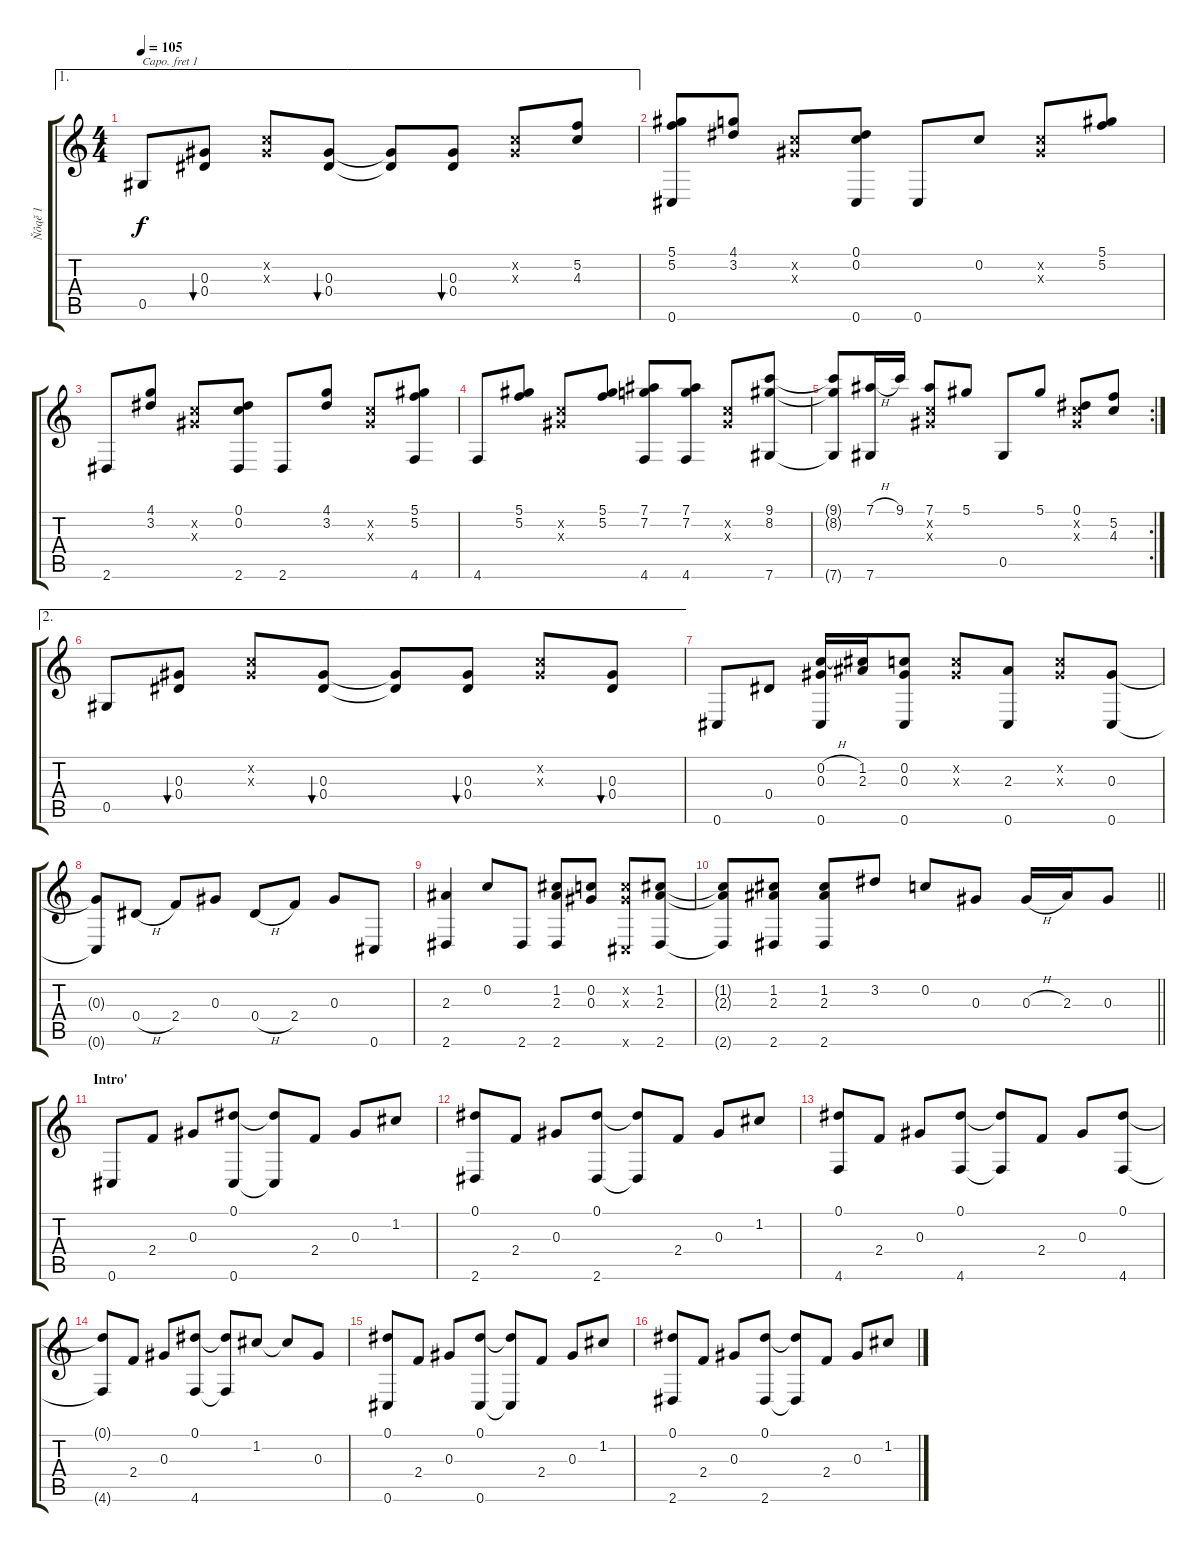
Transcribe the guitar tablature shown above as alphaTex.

\track ("Ňôąě 1" "Ňôąě 1") {instrument acousticguitarsteel}
\staff {score tabs}
\capo 1
\tuning (D4 B3 G3 D3 G2 C2) {hide}
\ae 1
\ts (4 4)
\tempo 105
\clef g2
\ks c
0.5.8{dy f} (0.3 0.4).8{bu 60} (0.2{x} 0.3{x}).8{beam Up} (0.3 0.4).8{bu 60 beam Up} (0.3{t} 0.4{t}).8{beam Up} (0.3 0.4).8{bu 60 beam Up} (0.2{x} 0.3{x}).8{beam Up} (5.2 4.3).8{beam Up} |
(5.1 5.2 0.6).8 (4.1 3.2).8 (0.2{x} 0.3{x}).8 (0.1 0.2 0.6).8 0.6.8 0.2.8 (0.2{x} 0.3{x}).8{beam Up} (5.1 5.2).8{beam Up} |
2.6.8 (4.1 3.2).8 (0.2{x} 0.3{x}).8{beam Up} (0.1 0.2 2.6).8{beam Up} 2.6.8 (4.1 3.2).8 (0.2{x} 0.3{x}).8 (5.1 5.2 4.6).8 |
4.6.8 (5.1 5.2).8 (0.2{x} 0.3{x}).8{beam Up} (5.1 5.2).8{beam Up} (7.1 7.2 4.6).8 (7.1 7.2 4.6).8 (0.2{x} 0.3{x}).8 (9.1 8.2 7.6).8 |
\rc 2
(9.1{t} 8.2{t} 7.6{t}).8 (7.1{h} 7.6).16 9.1.16 (7.1 0.2{x} 0.3{x}).8{beam Up} 5.1.8{beam Up} 0.5.8 5.1.8 (0.1 0.2{x} 0.3{x}).8{beam Up} (5.2 4.3).8{beam Up} |
\ae 2
0.5.8 (0.3 0.4).8{bu 60} (0.2{x} 0.3{x}).8{beam Up} (0.3 0.4).8{bu 60 beam Up} (0.3{t} 0.4{t}).8{beam Up} (0.3 0.4).8{bu 60 beam Up} (0.2{x} 0.3{x}).8{beam Up} (0.3 0.4).8{bu 60 beam Up} |
0.6.8 0.4.8 (0.2{h} 0.3 0.6).16{beam Up} (1.2 2.3).16{beam Up} (0.2 0.3 0.6).8{beam Up} (0.2{x} 0.3{x}).8 (2.3 0.6).8 (0.2{x} 0.3{x}).8 (0.3 0.6).8 |
(0.3{t} 0.6{t}).8 0.4{h}.8 2.4.8 0.3.8 0.4{h}.8 2.4.8 0.3.8 0.6.8 |
(2.3 2.6).4 0.2.8{beam Up} 2.6.8 (1.2 2.3 2.6).8 (0.2 0.3).8 (0.2{x} 0.3{x} 0.6{x}).8 (1.2 2.3 2.6).8 |
\barLineRight lightlight
(1.2{t} 2.3{t} 2.6{t}).8 (1.2 2.3 2.6).8 (1.2 2.3 2.6).8 3.2.8 0.2.8 0.3.8 0.3{h}.16 2.3.16 0.3.8 |
\section ("" "Intro'")
0.6.8 2.4.8 0.3.8{beam Up} (0.1 0.6).8{beam Up} (0.1{t} 0.6{t}).8 2.4.8 0.3.8{beam Up} 1.2.8{beam Up} |
(0.1 2.6).8 2.4.8 0.3.8{beam Up} (0.1 2.6).8{beam Up} (0.1{t} 2.6{t}).8 2.4.8 0.3.8{beam Up} 1.2.8{beam Up} |
(0.1 4.6).8 2.4.8 0.3.8{beam Up} (0.1 4.6).8{beam Up} (0.1{t} 4.6{t}).8 2.4.8 0.3.8{beam Up} (0.1 4.6).8{beam Up} |
(0.1{t} 4.6{t}).8 2.4.8 0.3.8{beam Up} (0.1 4.6).8{beam Up} (0.1{t} 4.6{t}).8{beam Up} 1.2.8{beam Up} 1.2{t}.8{beam Up} 0.3.8{beam Up} |
(0.1 0.6).8 2.4.8 0.3.8{beam Up} (0.1 0.6).8{beam Up} (0.1{t} 0.6{t}).8 2.4.8 0.3.8{beam Up} 1.2.8{beam Up} |
(0.1 2.6).8 2.4.8 0.3.8{beam Up} (0.1 2.6).8{beam Up} (0.1{t} 2.6{t}).8 2.4.8 0.3.8{beam Up} 1.2.8{beam Up}
